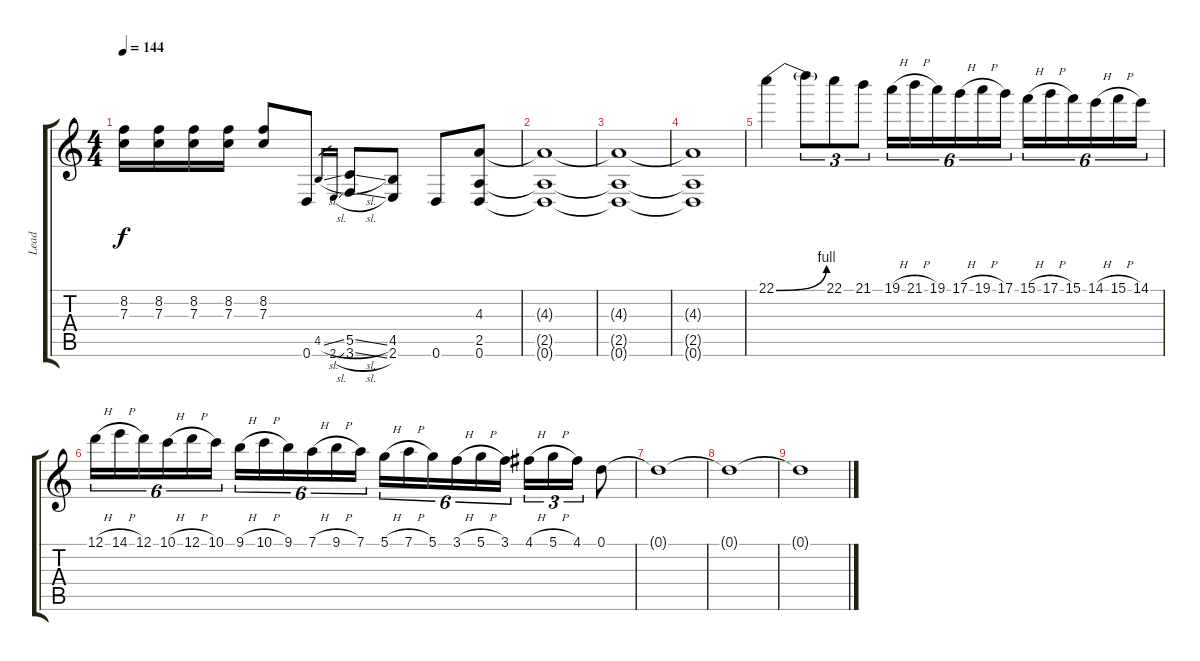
\track ("Lead" "Lead") {instrument overdrivenguitar}
\staff {score tabs}
\tuning (D4 A3 F3 C3 G2 D2) {hide}
\ts (4 4)
\tempo 144
\clef g2
\ks c
(8.2 7.3).16{dy f} (8.2 7.3).16 (8.2 7.3).16 (8.2 7.3).16 (8.2 7.3).8 0.6.8 4.5{sl}.16{gr} 2.6{sl}.16{gr} (5.5{sl} 3.6{sl}).8 (4.5 2.6).8 0.6.8 (4.3 2.5 0.6).8 |
(4.3{t} 2.5{t} 0.6{t}).1 |
(4.3{t} 2.5{t} 0.6{t}).1 |
(4.3{t} 2.5{t} 0.6{t}).1 |
22.1{be (bend 0 0 60 4)}.4 22.1{t}.8{tu (3 2)} 22.1.8{tu (3 2)} 21.1.8{tu (3 2)} 19.1{h}.16{tu (6 4)} 21.1{h}.16{tu (6 4)} 19.1.16{tu (6 4)} 17.1{h}.16{tu (6 4)} 19.1{h}.16{tu (6 4)} 17.1.16{tu (6 4)} 15.1{h}.16{tu (6 4)} 17.1{h}.16{tu (6 4)} 15.1.16{tu (6 4)} 14.1{h}.16{tu (6 4)} 15.1{h}.16{tu (6 4)} 14.1.16{tu (6 4)} |
12.1{h}.16{tu (6 4)} 14.1{h}.16{tu (6 4)} 12.1.16{tu (6 4)} 10.1{h}.16{tu (6 4)} 12.1{h}.16{tu (6 4)} 10.1.16{tu (6 4)} 9.1{h}.16{tu (6 4)} 10.1{h}.16{tu (6 4)} 9.1.16{tu (6 4)} 7.1{h}.16{tu (6 4)} 9.1{h}.16{tu (6 4)} 7.1.16{tu (6 4)} 5.1{h}.16{tu (6 4)} 7.1{h}.16{tu (6 4)} 5.1.16{tu (6 4)} 3.1{h}.16{tu (6 4)} 5.1{h}.16{tu (6 4)} 3.1.16{tu (6 4)} 4.1{h}.16{tu (3 2)} 5.1{h}.16{tu (3 2)} 4.1.16{tu (3 2)} 0.1.8 |
0.1{t}.1 |
0.1{t}.1 |
0.1{t}.1
